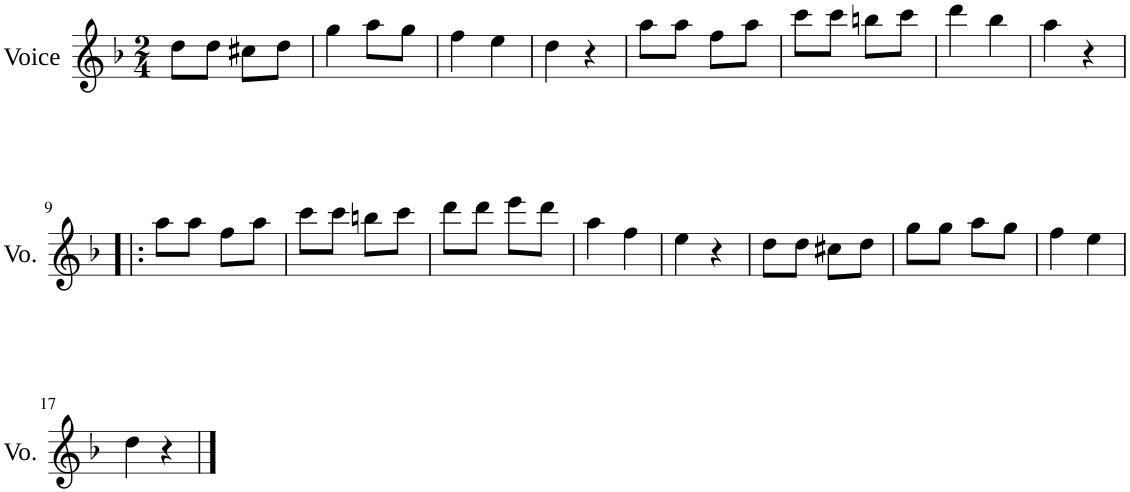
**kern
*part1
*staff1
*I"Voice
*I'Vo.
*clefG2
*k[b-]
*M2/4
=1
8dd\L
8dd\J
8cc#X\L
8dd\J
=2
4gg\
8aa\L
8gg\J
=3
4ff\
4ee\
=4
4dd\
4r
=5
8aa\L
8aa\J
8ff\L
8aa\J
=6
8ccc\L
8ccc\J
8bbn\L
8ccc\J
=7
4ddd\
4bb-\
=8
4aa\
4r
!!LO:LB:g=z
=9!|:
8aa\L
8aa\J
8ff\L
8aa\J
=10
8ccc\L
8ccc\J
8bbn\L
8ccc\J
=11
8ddd\L
8ddd\J
8eee\L
8ddd\J
=12
4aa\
4ff\
=13
4ee\
4r
=14
8dd\L
8dd\J
8cc#X\L
8dd\J
=15
8gg\L
8gg\J
8aa\L
8gg\J
=16
4ff\
4ee\
!!LO:LB:g=z
=17
4dd\
4r
==
*-
